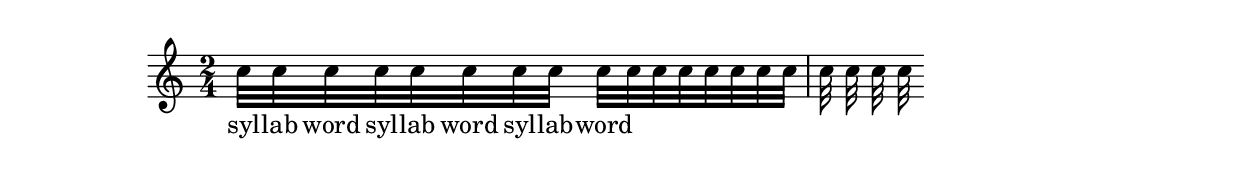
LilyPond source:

\header {

  texidoc = "The minimum distance between lyrics are determined by the
@code{minimum-distance} of @code{LyricHyphen} and
@code{LyricSpace}. The hyphen is omitted when it would be shorter than
its @code{minimum-length} setting."

}

\version "2.7.22"

\layout {
  raggedright = ##t
}


\relative c'' {
  \time 2/4
  c32 c c c 
  c32 c c c 
  c32 c c c 
  c32 c c c 
  c32 c c c 
}
\addlyrics
{
   syl -- lab word
   \once \override LyricHyphen #'minimum-distance = #0.0
   syl -- lab word
   \override LyricSpace #'minimum-distance = #0.0
   syl -- lab word
}
